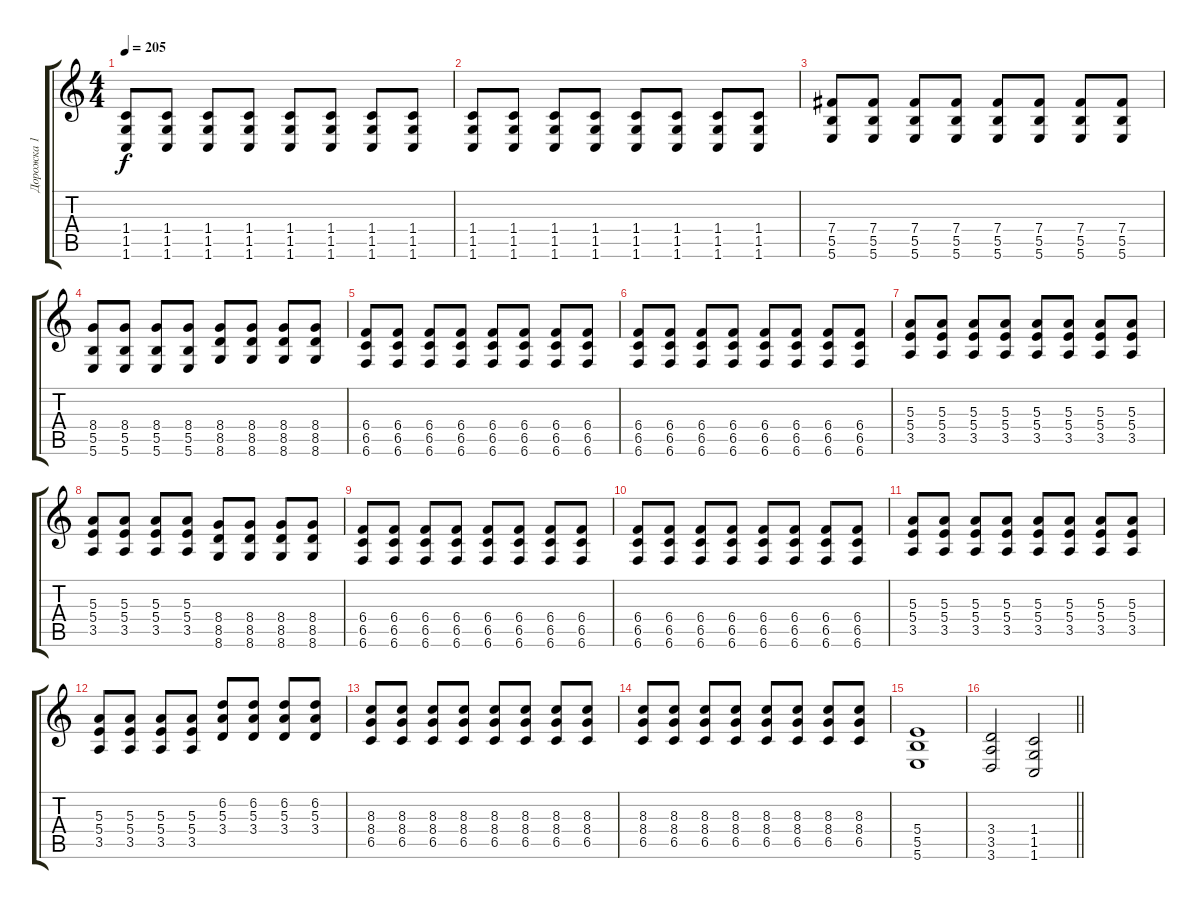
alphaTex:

\track ("Дорожка 1" "Дорожка 1") {instrument distortionguitar}
\staff {score tabs}
\tuning (Db4 Ab3 E3 B2 Gb2 B1) {hide}
\ts (4 4)
\tempo 205
\clef g2
\ks c
(1.4 1.5 1.6).8{dy f} (1.4 1.5 1.6).8 (1.4 1.5 1.6).8 (1.4 1.5 1.6).8 (1.4 1.5 1.6).8 (1.4 1.5 1.6).8 (1.4 1.5 1.6).8 (1.4 1.5 1.6).8 |
(1.4 1.5 1.6).8 (1.4 1.5 1.6).8 (1.4 1.5 1.6).8 (1.4 1.5 1.6).8 (1.4 1.5 1.6).8 (1.4 1.5 1.6).8 (1.4 1.5 1.6).8 (1.4 1.5 1.6).8 |
(7.4 5.5 5.6).8 (7.4 5.5 5.6).8 (7.4 5.5 5.6).8 (7.4 5.5 5.6).8 (7.4 5.5 5.6).8 (7.4 5.5 5.6).8 (7.4 5.5 5.6).8 (7.4 5.5 5.6).8 |
(8.4 5.5 5.6).8 (8.4 5.5 5.6).8 (8.4 5.5 5.6).8 (8.4 5.5 5.6).8 (8.4 8.5 8.6).8 (8.4 8.5 8.6).8 (8.4 8.5 8.6).8 (8.4 8.5 8.6).8 |
(6.4 6.5 6.6).8 (6.4 6.5 6.6).8 (6.4 6.5 6.6).8 (6.4 6.5 6.6).8 (6.4 6.5 6.6).8 (6.4 6.5 6.6).8 (6.4 6.5 6.6).8 (6.4 6.5 6.6).8 |
(6.4 6.5 6.6).8 (6.4 6.5 6.6).8 (6.4 6.5 6.6).8 (6.4 6.5 6.6).8 (6.4 6.5 6.6).8 (6.4 6.5 6.6).8 (6.4 6.5 6.6).8 (6.4 6.5 6.6).8 |
(5.3 5.4 3.5).8 (5.3 5.4 3.5).8 (5.3 5.4 3.5).8 (5.3 5.4 3.5).8 (5.3 5.4 3.5).8 (5.3 5.4 3.5).8 (5.3 5.4 3.5).8 (5.3 5.4 3.5).8 |
(5.3 5.4 3.5).8 (5.3 5.4 3.5).8 (5.3 5.4 3.5).8 (5.3 5.4 3.5).8 (8.4 8.5 8.6).8 (8.4 8.5 8.6).8 (8.4 8.5 8.6).8 (8.4 8.5 8.6).8 |
(6.4 6.5 6.6).8 (6.4 6.5 6.6).8 (6.4 6.5 6.6).8 (6.4 6.5 6.6).8 (6.4 6.5 6.6).8 (6.4 6.5 6.6).8 (6.4 6.5 6.6).8 (6.4 6.5 6.6).8 |
(6.4 6.5 6.6).8 (6.4 6.5 6.6).8 (6.4 6.5 6.6).8 (6.4 6.5 6.6).8 (6.4 6.5 6.6).8 (6.4 6.5 6.6).8 (6.4 6.5 6.6).8 (6.4 6.5 6.6).8 |
(5.3 5.4 3.5).8 (5.3 5.4 3.5).8 (5.3 5.4 3.5).8 (5.3 5.4 3.5).8 (5.3 5.4 3.5).8 (5.3 5.4 3.5).8 (5.3 5.4 3.5).8 (5.3 5.4 3.5).8 |
(5.3 5.4 3.5).8 (5.3 5.4 3.5).8 (5.3 5.4 3.5).8 (5.3 5.4 3.5).8 (6.2 5.3 3.4).8 (6.2 5.3 3.4).8 (6.2 5.3 3.4).8 (6.2 5.3 3.4).8 |
(8.3 8.4 6.5).8 (8.3 8.4 6.5).8 (8.3 8.4 6.5).8 (8.3 8.4 6.5).8 (8.3 8.4 6.5).8 (8.3 8.4 6.5).8 (8.3 8.4 6.5).8 (8.3 8.4 6.5).8 |
(8.3 8.4 6.5).8 (8.3 8.4 6.5).8 (8.3 8.4 6.5).8 (8.3 8.4 6.5).8 (8.3 8.4 6.5).8 (8.3 8.4 6.5).8 (8.3 8.4 6.5).8 (8.3 8.4 6.5).8 |
(5.4 5.5 5.6).1 |
\barLineRight lightlight
(3.4 3.5 3.6).2 (1.4 1.5 1.6).2
